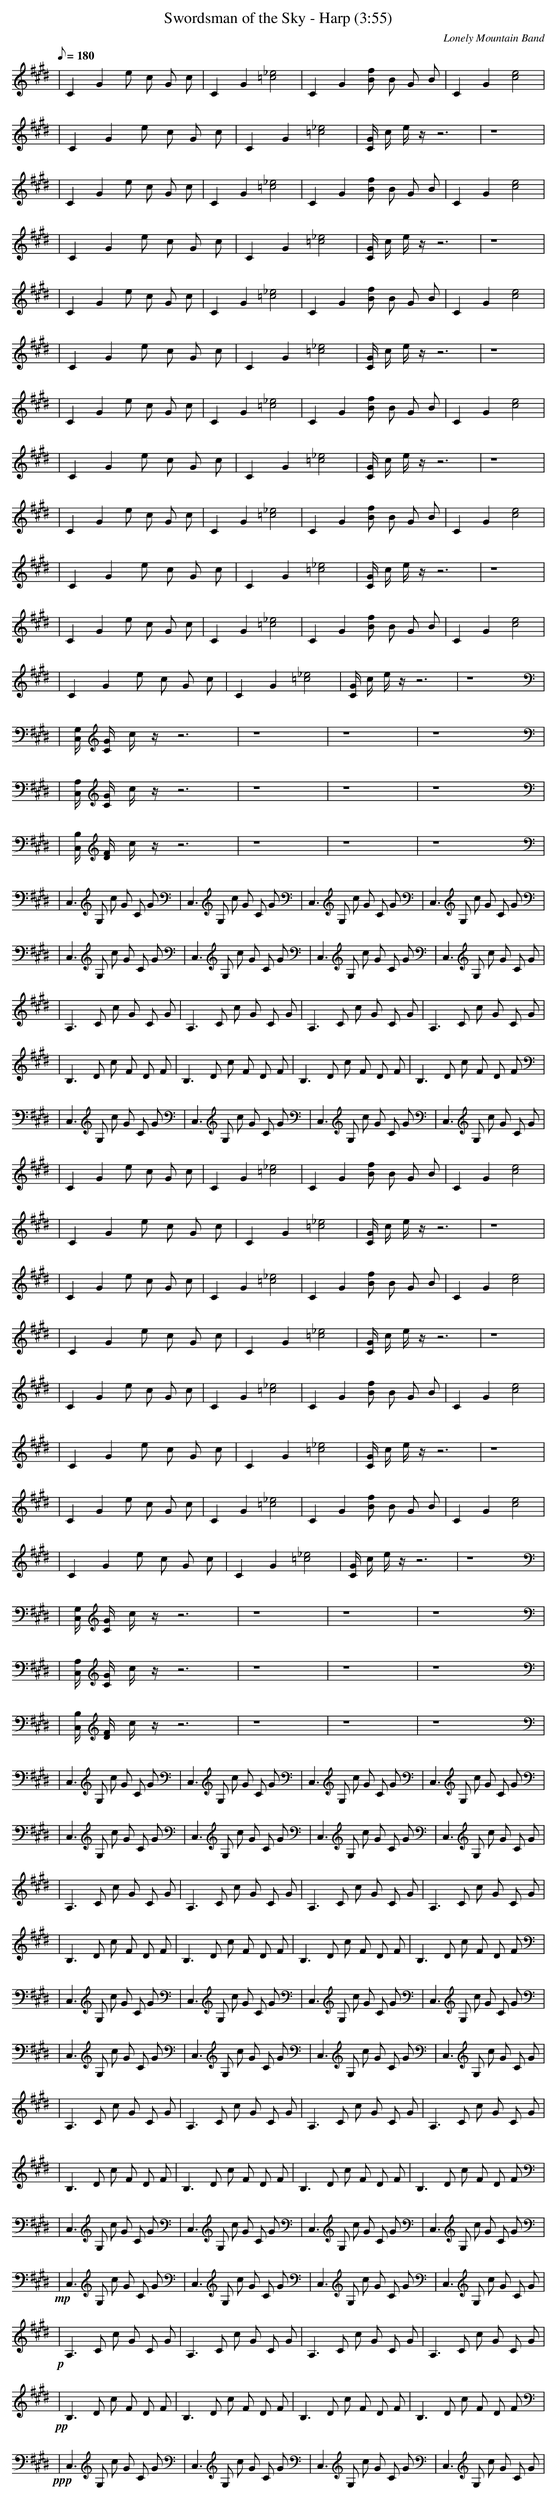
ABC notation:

X:1
T:Swordsman of the Sky - Harp (3:55)
C:Lonely Mountain Band
L:1/8
Q:180
K:C#minor
| C2 G2 e c G c | C2 G2 [=c4_e4] | C2 G2 [fB] B G B | C2 G2 [c4e4] |
| C2 G2 e c G c | C2 G2 [=c4_e4] | [C/G/] c/ e/ z/ z6 | z8 |
| C2 G2 e c G c | C2 G2 [=c4_e4] | C2 G2 [fB] B G B | C2 G2 [c4e4] |
| C2 G2 e c G c | C2 G2 [=c4_e4] | [C/G/] c/ e/ z/ z6 | z8 |
| C2 G2 e c G c | C2 G2 [=c4_e4] | C2 G2 [fB] B G B | C2 G2 [c4e4] |
| C2 G2 e c G c | C2 G2 [=c4_e4] | [C/G/] c/ e/ z/ z6 | z8 |
| C2 G2 e c G c | C2 G2 [=c4_e4] | C2 G2 [fB] B G B | C2 G2 [c4e4] |
| C2 G2 e c G c | C2 G2 [=c4_e4] | [C/G/] c/ e/ z/ z6 | z8 |
| C2 G2 e c G c | C2 G2 [=c4_e4] | C2 G2 [fB] B G B | C2 G2 [c4e4] |
| C2 G2 e c G c | C2 G2 [=c4_e4] | [C/G/] c/ e/ z/ z6 | z8 |
| C2 G2 e c G c | C2 G2 [=c4_e4] | C2 G2 [fB] B G B | C2 G2 [c4e4] |
| C2 G2 e c G c | C2 G2 [=c4_e4] | [C/G/] c/ e/ z/ z6 | z8 |
| [C,/G,/] [C/G/] c/ z/ z6 | z8 | z8 | z8 |
| [C,/A,/] [C/G/] c/ z/ z6 | z8 | z8 | z8 |
| [C,/B,/] [D/F/] c/ z/ z6 | z8 | z8 | z8 |
| C,3 G, c G C G | C,3 G, c G C G | C,3 G, c G C G | C,3 G, c G C G |
| C,3 G, c G C G | C,3 G, c G C G | C,3 G, c G C G | C,3 G, c G C G |
| A,3 C c G C G | A,3 C c G C G | A,3 C c G C G | A,3 C c G C G |
| B,3 D c F D F | B,3 D c F D F | B,3 D c F D F | B,3 D c F D F |
| C,3 G, c G C G | C,3 G, c G C G | C,3 G, c G C G | C,3 G, c G C G |
| C2 G2 e c G c | C2 G2 [=c4_e4] | C2 G2 [fB] B G B | C2 G2 [c4e4] |
| C2 G2 e c G c | C2 G2 [=c4_e4] | [C/G/] c/ e/ z/ z6 | z8 |
| C2 G2 e c G c | C2 G2 [=c4_e4] | C2 G2 [fB] B G B | C2 G2 [c4e4] |
| C2 G2 e c G c | C2 G2 [=c4_e4] | [C/G/] c/ e/ z/ z6 | z8 |
| C2 G2 e c G c | C2 G2 [=c4_e4] | C2 G2 [fB] B G B | C2 G2 [c4e4] |
| C2 G2 e c G c | C2 G2 [=c4_e4] | [C/G/] c/ e/ z/ z6 | z8 |
| C2 G2 e c G c | C2 G2 [=c4_e4] | C2 G2 [fB] B G B | C2 G2 [c4e4] |
| C2 G2 e c G c | C2 G2 [=c4_e4] | [C/G/] c/ e/ z/ z6 | z8 |
| [C,/G,/] [C/G/] c/ z/ z6 | z8 | z8 | z8 |
| [C,/A,/] [C/G/] c/ z/ z6 | z8 | z8 | z8 |
| [C,/B,/] [D/F/] c/ z/ z6 | z8 | z8 | z8 |
| C,3 G, c G C G | C,3 G, c G C G | C,3 G, c G C G | C,3 G, c G C G |
| C,3 G, c G C G | C,3 G, c G C G | C,3 G, c G C G | C,3 G, c G C G |
| A,3 C c G C G | A,3 C c G C G | A,3 C c G C G | A,3 C c G C G |
| B,3 D c F D F | B,3 D c F D F | B,3 D c F D F | B,3 D c F D F |
| C,3 G, c G C G | C,3 G, c G C G | C,3 G, c G C G | C,3 G, c G C G |
| C,3 G, c G C G | C,3 G, c G C G | C,3 G, c G C G | C,3 G, c G C G |
| A,3 C c G C G | A,3 C c G C G | A,3 C c G C G | A,3 C c G C G |
| B,3 D c F D F | B,3 D c F D F | B,3 D c F D F | B,3 D c F D F |
| C,3 G, c G C G | C,3 G, c G C G | C,3 G, c G C G | C,3 G, c G C G |
+mp+
| C,3 G, c G C G | C,3 G, c G C G | C,3 G, c G C G | C,3 G, c G C G |
+p+
| A,3 C c G C G | A,3 C c G C G | A,3 C c G C G | A,3 C c G C G |
+pp+
| B,3 D c F D F | B,3 D c F D F | B,3 D c F D F | B,3 D c F D F |
+ppp+
| C,3 G, c G C G | C,3 G, c G C G | C,3 G, c G C G | C,3 G, c G C G |
